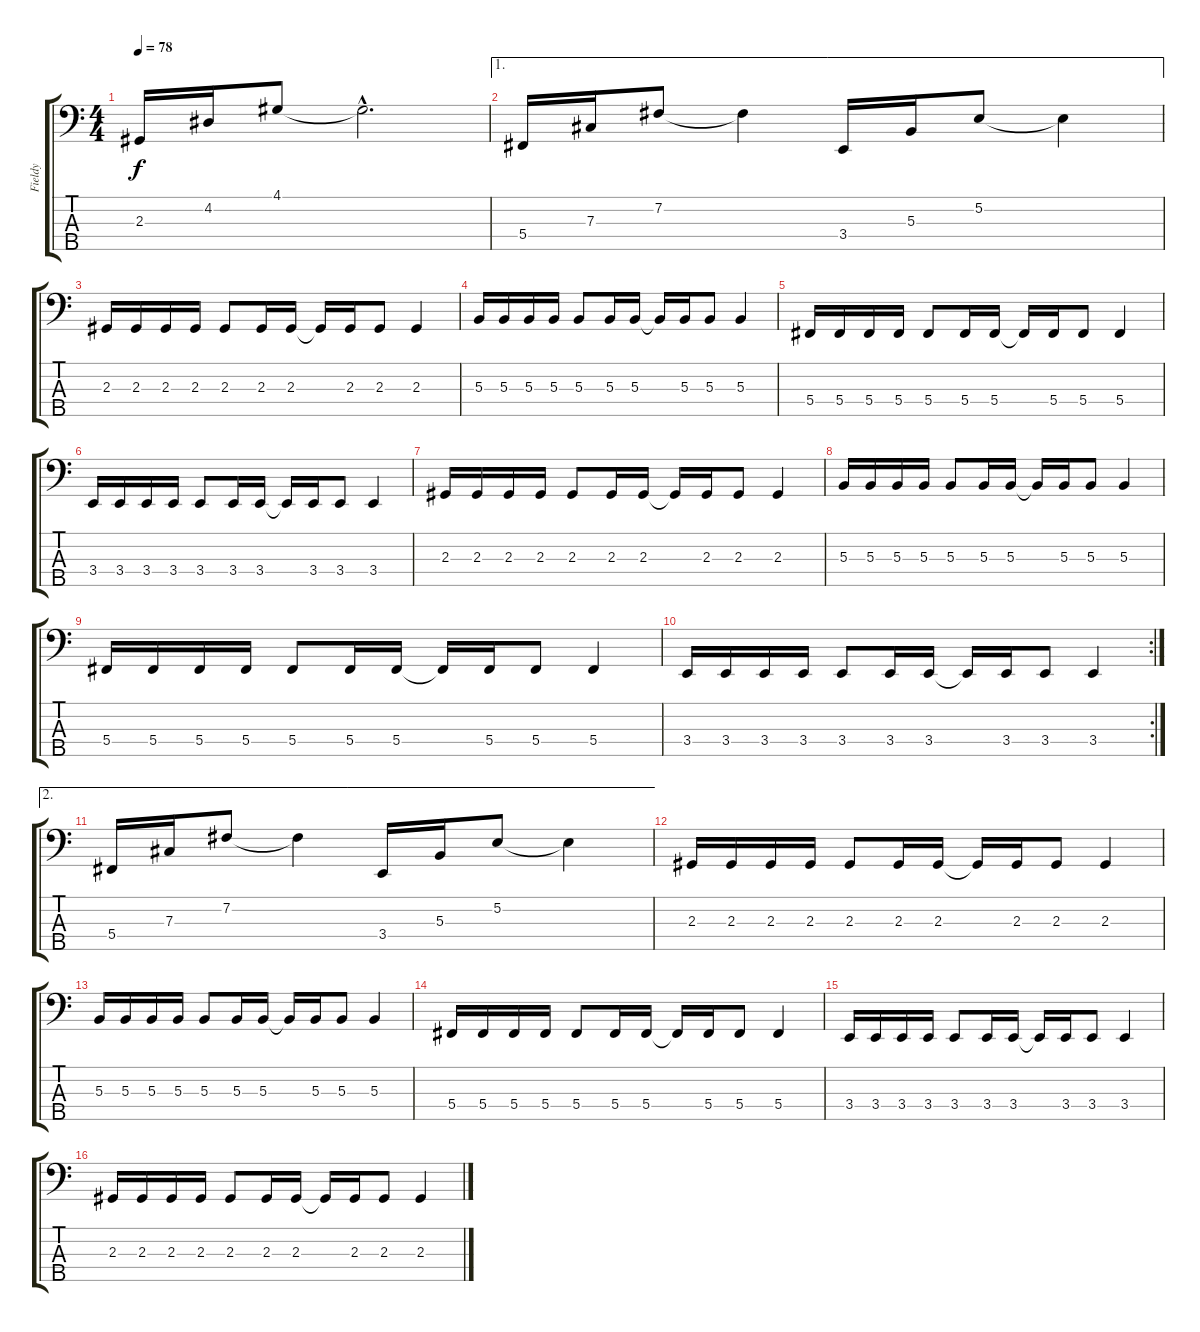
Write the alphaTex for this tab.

\track ("Fieldy" "Fieldy") {instrument electricbassfinger}
\staff {score tabs}
\tuning (E2 B1 Gb1 Db1 Ab0) {hide}
\ts (4 4)
\tempo 78
\clef f4
\ks c
2.3.16{dy f} 4.2.16 4.1.8 4.1{hac t}.2{d} |
\ae 1
5.4.16 7.3.16 7.2.8 7.2{t}.4 3.4.16 5.3.16 5.2.8 5.2{t}.4 |
2.3.16 2.3.16 2.3.16 2.3.16 2.3.8 2.3.16 2.3.16 2.3{t}.16 2.3.16 2.3.8 2.3.4 |
5.3.16 5.3.16 5.3.16 5.3.16 5.3.8 5.3.16 5.3.16 5.3{t}.16 5.3.16 5.3.8 5.3.4 |
5.4.16 5.4.16 5.4.16 5.4.16 5.4.8 5.4.16 5.4.16 5.4{t}.16 5.4.16 5.4.8 5.4.4 |
3.4.16 3.4.16 3.4.16 3.4.16 3.4.8 3.4.16 3.4.16 3.4{t}.16 3.4.16 3.4.8 3.4.4 |
2.3.16 2.3.16 2.3.16 2.3.16 2.3.8 2.3.16 2.3.16 2.3{t}.16 2.3.16 2.3.8 2.3.4 |
5.3.16 5.3.16 5.3.16 5.3.16 5.3.8 5.3.16 5.3.16 5.3{t}.16 5.3.16 5.3.8 5.3.4 |
5.4.16 5.4.16 5.4.16 5.4.16 5.4.8 5.4.16 5.4.16 5.4{t}.16 5.4.16 5.4.8 5.4.4 |
\rc 2
3.4.16 3.4.16 3.4.16 3.4.16 3.4.8 3.4.16 3.4.16 3.4{t}.16 3.4.16 3.4.8 3.4.4 |
\ae 2
5.4.16 7.3.16 7.2.8 7.2{t}.4 3.4.16 5.3.16 5.2.8 5.2{t}.4 |
2.3.16 2.3.16 2.3.16 2.3.16 2.3.8 2.3.16 2.3.16 2.3{t}.16 2.3.16 2.3.8 2.3.4 |
5.3.16 5.3.16 5.3.16 5.3.16 5.3.8 5.3.16 5.3.16 5.3{t}.16 5.3.16 5.3.8 5.3.4 |
5.4.16 5.4.16 5.4.16 5.4.16 5.4.8 5.4.16 5.4.16 5.4{t}.16 5.4.16 5.4.8 5.4.4 |
3.4.16 3.4.16 3.4.16 3.4.16 3.4.8 3.4.16 3.4.16 3.4{t}.16 3.4.16 3.4.8 3.4.4 |
2.3.16 2.3.16 2.3.16 2.3.16 2.3.8 2.3.16 2.3.16 2.3{t}.16 2.3.16 2.3.8 2.3.4
